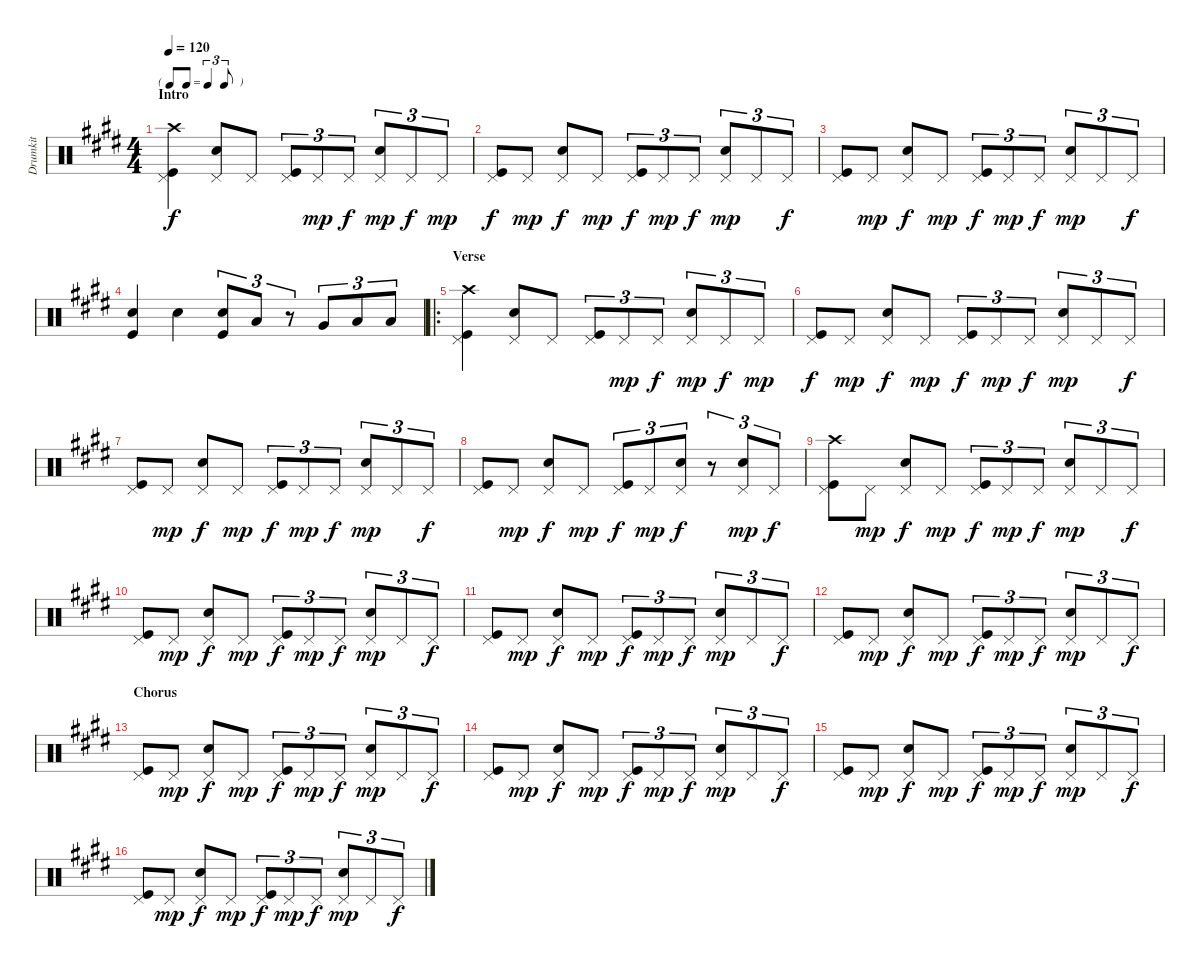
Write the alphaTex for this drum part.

\track ("Drumkit" "Drumkit") {mute instrument percussion}
\staff {score}
\articulation defaults
\ts (4 4)
\tf triplet8th
\section ("" "Intro")
\tempo 120
\clef neutral
\ks e
("Crash high (hit)" "Pedal Hi-Hat (hit)" "Kick (hit)").4{dy f} ("Pedal Hi-Hat (hit)" "Snare (hit) 2").8 "Pedal Hi-Hat (hit)".8 ("Pedal Hi-Hat (hit)" "Kick (hit)").8{tu (3 2)} "Pedal Hi-Hat (hit)".8{tu (3 2) dy mp} "Pedal Hi-Hat (hit)".8{tu (3 2) dy f} ("Pedal Hi-Hat (hit)" "Snare (hit) 2").8{tu (3 2) dy mp} "Pedal Hi-Hat (hit)".8{tu (3 2) dy f} "Pedal Hi-Hat (hit)".8{tu (3 2) dy mp} |
("Pedal Hi-Hat (hit)" "Kick (hit)").8{dy f} "Pedal Hi-Hat (hit)".8{dy mp} ("Pedal Hi-Hat (hit)" "Snare (hit) 2").8{dy f} "Pedal Hi-Hat (hit)".8{dy mp} ("Pedal Hi-Hat (hit)" "Kick (hit)").8{tu (3 2) dy f} "Pedal Hi-Hat (hit)".8{tu (3 2) dy mp} "Pedal Hi-Hat (hit)".8{tu (3 2) dy f} ("Pedal Hi-Hat (hit)" "Snare (hit) 2").8{tu (3 2) dy mp} "Pedal Hi-Hat (hit)".8{tu (3 2)} "Pedal Hi-Hat (hit)".8{tu (3 2) dy f} |
("Pedal Hi-Hat (hit)" "Kick (hit)").8 "Pedal Hi-Hat (hit)".8{dy mp} ("Pedal Hi-Hat (hit)" "Snare (hit) 2").8{dy f} "Pedal Hi-Hat (hit)".8{dy mp} ("Pedal Hi-Hat (hit)" "Kick (hit)").8{tu (3 2) dy f} "Pedal Hi-Hat (hit)".8{tu (3 2) dy mp} "Pedal Hi-Hat (hit)".8{tu (3 2) dy f} ("Pedal Hi-Hat (hit)" "Snare (hit) 2").8{tu (3 2) dy mp} "Pedal Hi-Hat (hit)".8{tu (3 2)} "Pedal Hi-Hat (hit)".8{tu (3 2) dy f} |
("Snare (hit) 2" "Kick (hit)").4 "Snare (hit) 2".4 ("Snare (hit) 2" "Kick (hit)").8{tu (3 2)} "Low Tom (hit)".8{tu (3 2)} r.8{tu (3 2)} "Very Low Tom (hit)".8{tu (3 2)} "Low Floor Tom (hit)".8{tu (3 2)} "Low Floor Tom (hit)".8{tu (3 2)} |
\ro
\section ("" "Verse")
("Crash high (hit)" "Pedal Hi-Hat (hit)" "Kick (hit)").4 ("Pedal Hi-Hat (hit)" "Snare (hit) 2").8 "Pedal Hi-Hat (hit)".8 ("Pedal Hi-Hat (hit)" "Kick (hit)").8{tu (3 2)} "Pedal Hi-Hat (hit)".8{tu (3 2) dy mp} "Pedal Hi-Hat (hit)".8{tu (3 2) dy f} ("Pedal Hi-Hat (hit)" "Snare (hit) 2").8{tu (3 2) dy mp} "Pedal Hi-Hat (hit)".8{tu (3 2) dy f} "Pedal Hi-Hat (hit)".8{tu (3 2) dy mp} |
("Pedal Hi-Hat (hit)" "Kick (hit)").8{dy f} "Pedal Hi-Hat (hit)".8{dy mp} ("Pedal Hi-Hat (hit)" "Snare (hit) 2").8{dy f} "Pedal Hi-Hat (hit)".8{dy mp} ("Pedal Hi-Hat (hit)" "Kick (hit)").8{tu (3 2) dy f} "Pedal Hi-Hat (hit)".8{tu (3 2) dy mp} "Pedal Hi-Hat (hit)".8{tu (3 2) dy f} ("Pedal Hi-Hat (hit)" "Snare (hit) 2").8{tu (3 2) dy mp} "Pedal Hi-Hat (hit)".8{tu (3 2)} "Pedal Hi-Hat (hit)".8{tu (3 2) dy f} |
("Pedal Hi-Hat (hit)" "Kick (hit)").8 "Pedal Hi-Hat (hit)".8{dy mp} ("Pedal Hi-Hat (hit)" "Snare (hit) 2").8{dy f} "Pedal Hi-Hat (hit)".8{dy mp} ("Pedal Hi-Hat (hit)" "Kick (hit)").8{tu (3 2) dy f} "Pedal Hi-Hat (hit)".8{tu (3 2) dy mp} "Pedal Hi-Hat (hit)".8{tu (3 2) dy f} ("Pedal Hi-Hat (hit)" "Snare (hit) 2").8{tu (3 2) dy mp} "Pedal Hi-Hat (hit)".8{tu (3 2)} "Pedal Hi-Hat (hit)".8{tu (3 2) dy f} |
("Pedal Hi-Hat (hit)" "Kick (hit)").8 "Pedal Hi-Hat (hit)".8{dy mp} ("Pedal Hi-Hat (hit)" "Snare (hit) 2").8{dy f} "Pedal Hi-Hat (hit)".8{dy mp} ("Pedal Hi-Hat (hit)" "Kick (hit)").8{tu (3 2) dy f} "Pedal Hi-Hat (hit)".8{tu (3 2) dy mp} ("Pedal Hi-Hat (hit)" "Snare (hit) 2").8{tu (3 2) dy f} r.8{tu (3 2)} ("Pedal Hi-Hat (hit)" "Snare (hit) 2").8{tu (3 2) dy mp} "Pedal Hi-Hat (hit)".8{tu (3 2) dy f} |
("Crash high (hit)" "Pedal Hi-Hat (hit)" "Kick (hit)").8 "Pedal Hi-Hat (hit)".8{dy mp} ("Pedal Hi-Hat (hit)" "Snare (hit) 2").8{dy f} "Pedal Hi-Hat (hit)".8{dy mp} ("Pedal Hi-Hat (hit)" "Kick (hit)").8{tu (3 2) dy f} "Pedal Hi-Hat (hit)".8{tu (3 2) dy mp} "Pedal Hi-Hat (hit)".8{tu (3 2) dy f} ("Pedal Hi-Hat (hit)" "Snare (hit) 2").8{tu (3 2) dy mp} "Pedal Hi-Hat (hit)".8{tu (3 2)} "Pedal Hi-Hat (hit)".8{tu (3 2) dy f} |
("Pedal Hi-Hat (hit)" "Kick (hit)").8 "Pedal Hi-Hat (hit)".8{dy mp} ("Pedal Hi-Hat (hit)" "Snare (hit) 2").8{dy f} "Pedal Hi-Hat (hit)".8{dy mp} ("Pedal Hi-Hat (hit)" "Kick (hit)").8{tu (3 2) dy f} "Pedal Hi-Hat (hit)".8{tu (3 2) dy mp} "Pedal Hi-Hat (hit)".8{tu (3 2) dy f} ("Pedal Hi-Hat (hit)" "Snare (hit) 2").8{tu (3 2) dy mp} "Pedal Hi-Hat (hit)".8{tu (3 2)} "Pedal Hi-Hat (hit)".8{tu (3 2) dy f} |
("Pedal Hi-Hat (hit)" "Kick (hit)").8 "Pedal Hi-Hat (hit)".8{dy mp} ("Pedal Hi-Hat (hit)" "Snare (hit) 2").8{dy f} "Pedal Hi-Hat (hit)".8{dy mp} ("Pedal Hi-Hat (hit)" "Kick (hit)").8{tu (3 2) dy f} "Pedal Hi-Hat (hit)".8{tu (3 2) dy mp} "Pedal Hi-Hat (hit)".8{tu (3 2) dy f} ("Pedal Hi-Hat (hit)" "Snare (hit) 2").8{tu (3 2) dy mp} "Pedal Hi-Hat (hit)".8{tu (3 2)} "Pedal Hi-Hat (hit)".8{tu (3 2) dy f} |
("Pedal Hi-Hat (hit)" "Kick (hit)").8 "Pedal Hi-Hat (hit)".8{dy mp} ("Pedal Hi-Hat (hit)" "Snare (hit) 2").8{dy f} "Pedal Hi-Hat (hit)".8{dy mp} ("Pedal Hi-Hat (hit)" "Kick (hit)").8{tu (3 2) dy f} "Pedal Hi-Hat (hit)".8{tu (3 2) dy mp} "Pedal Hi-Hat (hit)".8{tu (3 2) dy f} ("Pedal Hi-Hat (hit)" "Snare (hit) 2").8{tu (3 2) dy mp} "Pedal Hi-Hat (hit)".8{tu (3 2)} "Pedal Hi-Hat (hit)".8{tu (3 2) dy f} |
\section ("" "Chorus")
("Pedal Hi-Hat (hit)" "Kick (hit)").8 "Pedal Hi-Hat (hit)".8{dy mp} ("Pedal Hi-Hat (hit)" "Snare (hit) 2").8{dy f} "Pedal Hi-Hat (hit)".8{dy mp} ("Pedal Hi-Hat (hit)" "Kick (hit)").8{tu (3 2) dy f} "Pedal Hi-Hat (hit)".8{tu (3 2) dy mp} "Pedal Hi-Hat (hit)".8{tu (3 2) dy f} ("Pedal Hi-Hat (hit)" "Snare (hit) 2").8{tu (3 2) dy mp} "Pedal Hi-Hat (hit)".8{tu (3 2)} "Pedal Hi-Hat (hit)".8{tu (3 2) dy f} |
("Pedal Hi-Hat (hit)" "Kick (hit)").8 "Pedal Hi-Hat (hit)".8{dy mp} ("Pedal Hi-Hat (hit)" "Snare (hit) 2").8{dy f} "Pedal Hi-Hat (hit)".8{dy mp} ("Pedal Hi-Hat (hit)" "Kick (hit)").8{tu (3 2) dy f} "Pedal Hi-Hat (hit)".8{tu (3 2) dy mp} "Pedal Hi-Hat (hit)".8{tu (3 2) dy f} ("Pedal Hi-Hat (hit)" "Snare (hit) 2").8{tu (3 2) dy mp} "Pedal Hi-Hat (hit)".8{tu (3 2)} "Pedal Hi-Hat (hit)".8{tu (3 2) dy f} |
("Pedal Hi-Hat (hit)" "Kick (hit)").8 "Pedal Hi-Hat (hit)".8{dy mp} ("Pedal Hi-Hat (hit)" "Snare (hit) 2").8{dy f} "Pedal Hi-Hat (hit)".8{dy mp} ("Pedal Hi-Hat (hit)" "Kick (hit)").8{tu (3 2) dy f} "Pedal Hi-Hat (hit)".8{tu (3 2) dy mp} "Pedal Hi-Hat (hit)".8{tu (3 2) dy f} ("Pedal Hi-Hat (hit)" "Snare (hit) 2").8{tu (3 2) dy mp} "Pedal Hi-Hat (hit)".8{tu (3 2)} "Pedal Hi-Hat (hit)".8{tu (3 2) dy f} |
("Pedal Hi-Hat (hit)" "Kick (hit)").8 "Pedal Hi-Hat (hit)".8{dy mp} ("Pedal Hi-Hat (hit)" "Snare (hit) 2").8{dy f} "Pedal Hi-Hat (hit)".8{dy mp} ("Pedal Hi-Hat (hit)" "Kick (hit)").8{tu (3 2) dy f} "Pedal Hi-Hat (hit)".8{tu (3 2) dy mp} "Pedal Hi-Hat (hit)".8{tu (3 2) dy f} ("Pedal Hi-Hat (hit)" "Snare (hit) 2").8{tu (3 2) dy mp} "Pedal Hi-Hat (hit)".8{tu (3 2)} "Pedal Hi-Hat (hit)".8{tu (3 2) dy f}
